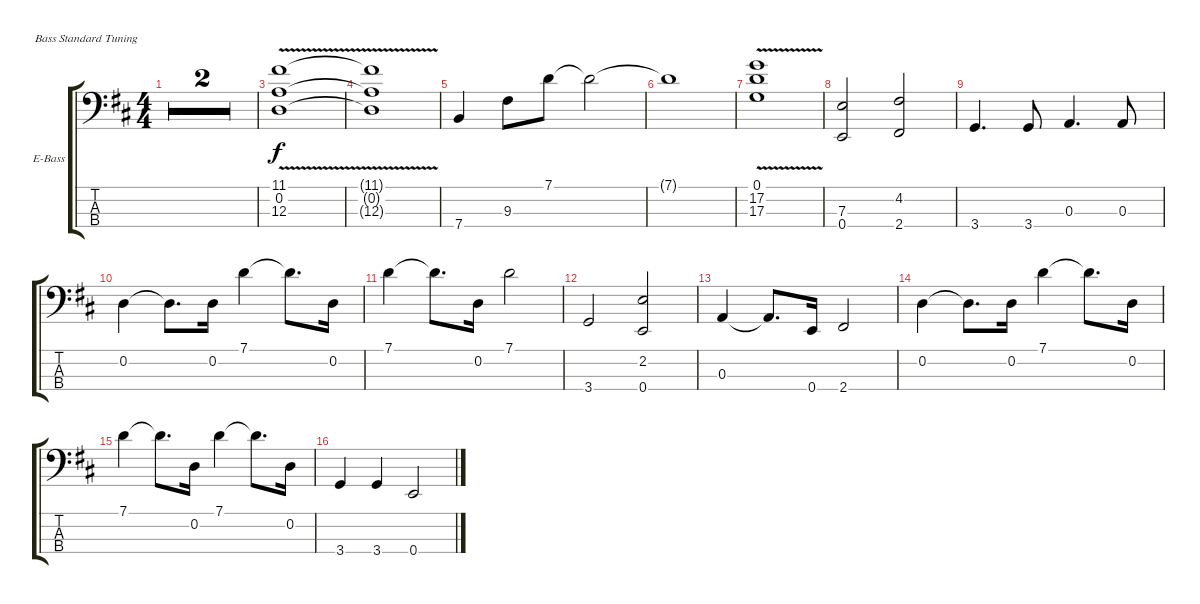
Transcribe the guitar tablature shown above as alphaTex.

\defaultSystemsLayout 4
\bracketExtendMode groupsimilarinstruments
\firstSystemTrackNameOrientation horizontal
\otherSystemsTrackNameOrientation horizontal
\track ("Electric Bass" "E-Bass") {multiBarRest instrument electricbassfinger}
\staff {score tabs}
\tuning (G2 D2 A1 E1)
\ts (4 4)
\tempo 61
\clef f4
\scale
0.523077
\ks d
r.1{dy f instrument electricbassfinger} |
\scale
0.238462 r.1 |
\scale
0.238462 (11.1 12.3 0.2{v}).1 |
\scale
0.333333 (11.1{t} 12.3{t} 0.2{v t}).1 |
\scale
0.333333 7.4.4 9.3.8 7.1.8 7.1{t}.2 |
\scale
0.333333 7.1{t}.1 |
\scale
0.333333 (17.2 17.3 0.1{v}).1 |
\scale
0.333333 (0.4 7.3).2 (2.4 4.2).2 |
\scale
0.333333 3.4.4{d} 3.4.8 0.3.4{d} 0.3.8 |
\scale
0.333333 0.2.4 0.2{t}.8{d} 0.2.16 7.1.4 7.1{t}.8{d} 0.2.16 |
\scale
0.333333 7.1.4 7.1{t}.8{d} 0.2.16 7.1.2 |
\scale
0.333333 3.4.2 (0.4 2.2).2 |
\scale
0.333333 0.3.4 0.3{t}.8{d} 0.4.16 2.4.2 |
\scale
0.333333 0.2.4 0.2{t}.8{d} 0.2.16 7.1.4 7.1{t}.8{d} 0.2.16 |
\scale
0.333333 7.1.4 7.1{t}.8{d} 0.2.16 7.1.4 7.1{t}.8{d} 0.2.16 |
\scale
0.333333 3.4.4 3.4.4 0.4.2
